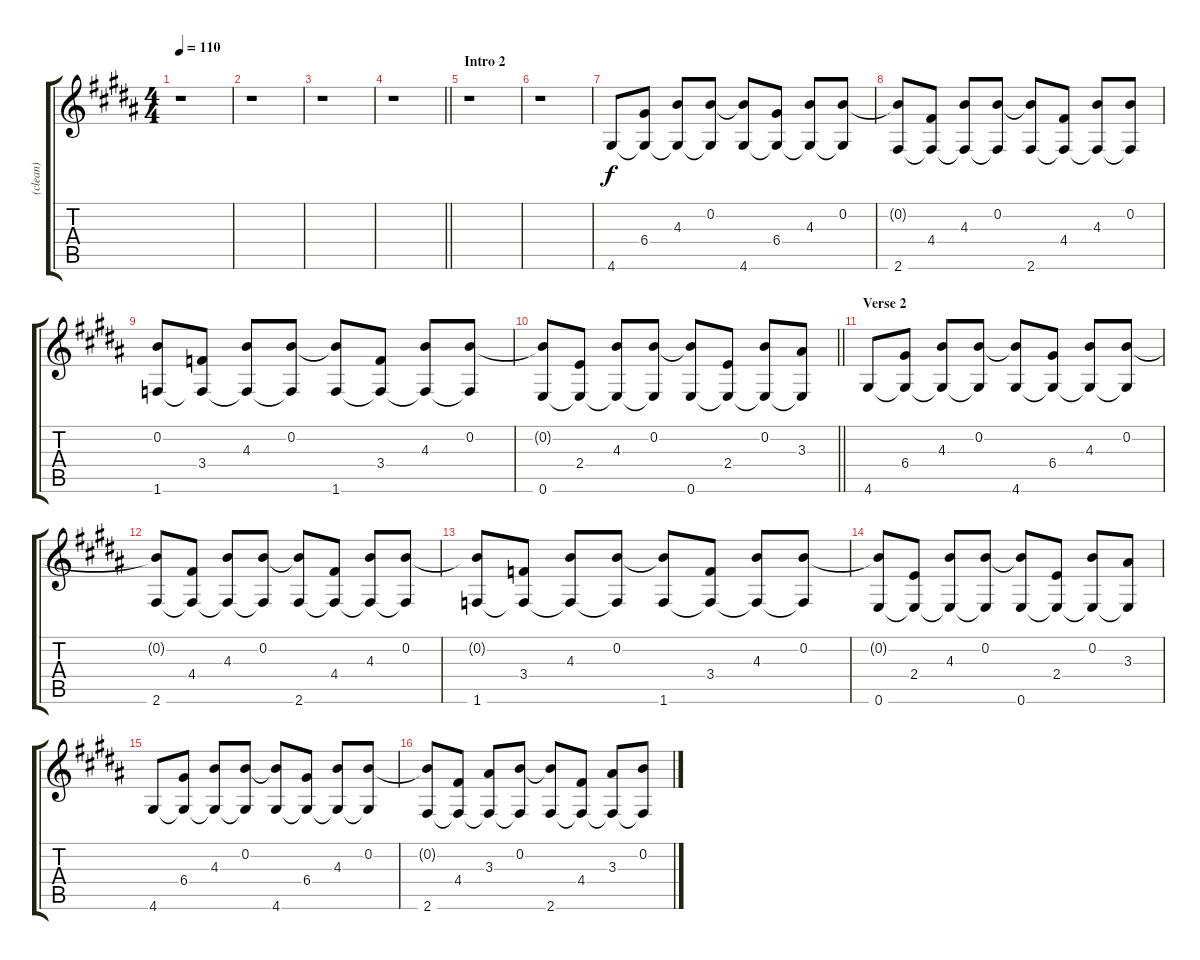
\track ("(clean)" "(clean)") {instrument electricguitarclean}
\staff {score tabs}
\tuning (E4 B3 G3 D3 A2 E2) {hide}
\ts (4 4)
\tempo 110
\clef g2
\ks b
r.1{dy f} |
\ks g#minor
r.1 |
r.1 |
\barLineRight lightlight
r.1 |
\section ("" "Intro 2")
\ks b
r.1 |
\ks g#minor
r.1 |
4.6.8 (6.4 4.6{t}).8 (4.3 4.6{t}).8 (0.2 4.6{t}).8 (0.2{t} 4.6).8 (6.4 4.6{t}).8 (4.3 4.6{t}).8 (0.2 4.6{t}).8 |
(0.2{t} 2.6).8 (4.4 2.6{t}).8 (4.3 2.6{t}).8 (0.2 2.6{t}).8 (0.2{t} 2.6).8 (4.4 2.6{t}).8 (4.3 2.6{t}).8 (0.2 2.6{t}).8 |
\ks b
(0.2 1.6).8 (3.4 1.6{t}).8 (4.3 1.6{t}).8 (0.2 1.6{t}).8 (0.2{t} 1.6).8 (3.4 1.6{t}).8 (4.3 1.6{t}).8 (0.2 1.6{t}).8 |
\barLineRight lightlight
\ks g#minor
(0.2{t} 0.6).8 (2.4 0.6{t}).8 (4.3 0.6{t}).8 (0.2 0.6{t}).8 (0.2{t} 0.6).8 (2.4 0.6{t}).8 (0.2 0.6{t}).8 (3.3 0.6{t}).8 |
\section ("" "Verse 2")
\ks b
4.6.8 (6.4 4.6{t}).8 (4.3 4.6{t}).8 (0.2 4.6{t}).8 (0.2{t} 4.6).8 (6.4 4.6{t}).8 (4.3 4.6{t}).8 (0.2 4.6{t}).8 |
\ks g#minor
(0.2{t} 2.6).8 (4.4 2.6{t}).8 (4.3 2.6{t}).8 (0.2 2.6{t}).8 (0.2{t} 2.6).8 (4.4 2.6{t}).8 (4.3 2.6{t}).8 (0.2 2.6{t}).8 |
(0.2{t} 1.6).8 (3.4 1.6{t}).8 (4.3 1.6{t}).8 (0.2 1.6{t}).8 (0.2{t} 1.6).8 (3.4 1.6{t}).8 (4.3 1.6{t}).8 (0.2 1.6{t}).8 |
(0.2{t} 0.6).8 (2.4 0.6{t}).8 (4.3 0.6{t}).8 (0.2 0.6{t}).8 (0.2{t} 0.6).8 (2.4 0.6{t}).8 (0.2 0.6{t}).8 (3.3 0.6{t}).8 |
\ks b
4.6.8 (6.4 4.6{t}).8 (4.3 4.6{t}).8 (0.2 4.6{t}).8 (0.2{t} 4.6).8 (6.4 4.6{t}).8 (4.3 4.6{t}).8 (0.2 4.6{t}).8 |
\ks g#minor
(0.2{t} 2.6).8 (4.4 2.6{t}).8 (3.3 2.6{t}).8 (0.2 2.6{t}).8 (0.2{t} 2.6).8 (4.4 2.6{t}).8 (3.3 2.6{t}).8 (0.2 2.6{t}).8
